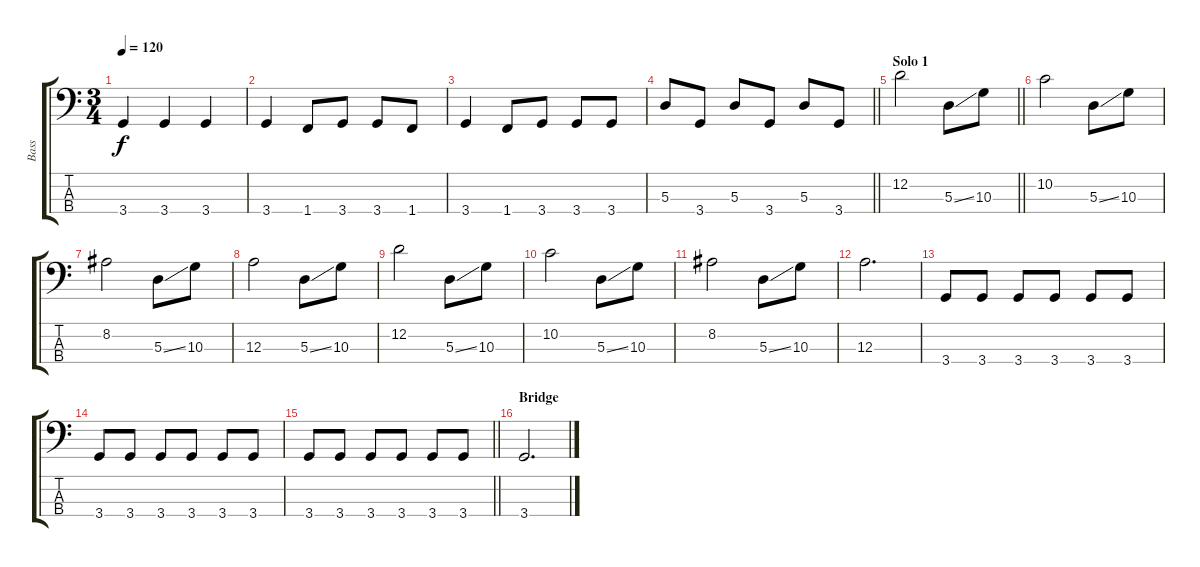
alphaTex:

\track ("Bass" "Bass") {instrument electricbassfinger}
\staff {score tabs}
\tuning (G2 D2 A1 E1) {hide}
\ts (3 4)
\tempo 120
\clef f4
\ks c
3.4.4{dy f} 3.4.4 3.4.4 |
3.4.4 1.4.8 3.4.8 3.4.8 1.4.8 |
3.4.4 1.4.8 3.4.8 3.4.8 3.4.8 |
\barLineRight lightlight
5.3.8 3.4.8 5.3.8 3.4.8 5.3.8 3.4.8 |
\section ("" "Solo 1")
\barLineRight lightlight
12.2.2 5.3{ss}.8 10.3.8 |
10.2.2 5.3{ss}.8 10.3.8 |
8.2.2 5.3{ss}.8 10.3.8 |
12.3.2 5.3{ss}.8 10.3.8 |
12.2.2 5.3{ss}.8 10.3.8 |
10.2.2 5.3{ss}.8 10.3.8 |
8.2.2 5.3{ss}.8 10.3.8 |
12.3.2{d} |
3.4.8 3.4.8 3.4.8 3.4.8 3.4.8 3.4.8 |
3.4.8 3.4.8 3.4.8 3.4.8 3.4.8 3.4.8 |
\barLineRight lightlight
3.4.8 3.4.8 3.4.8 3.4.8 3.4.8 3.4.8 |
\section ("" "Bridge")
3.4.2{d}
